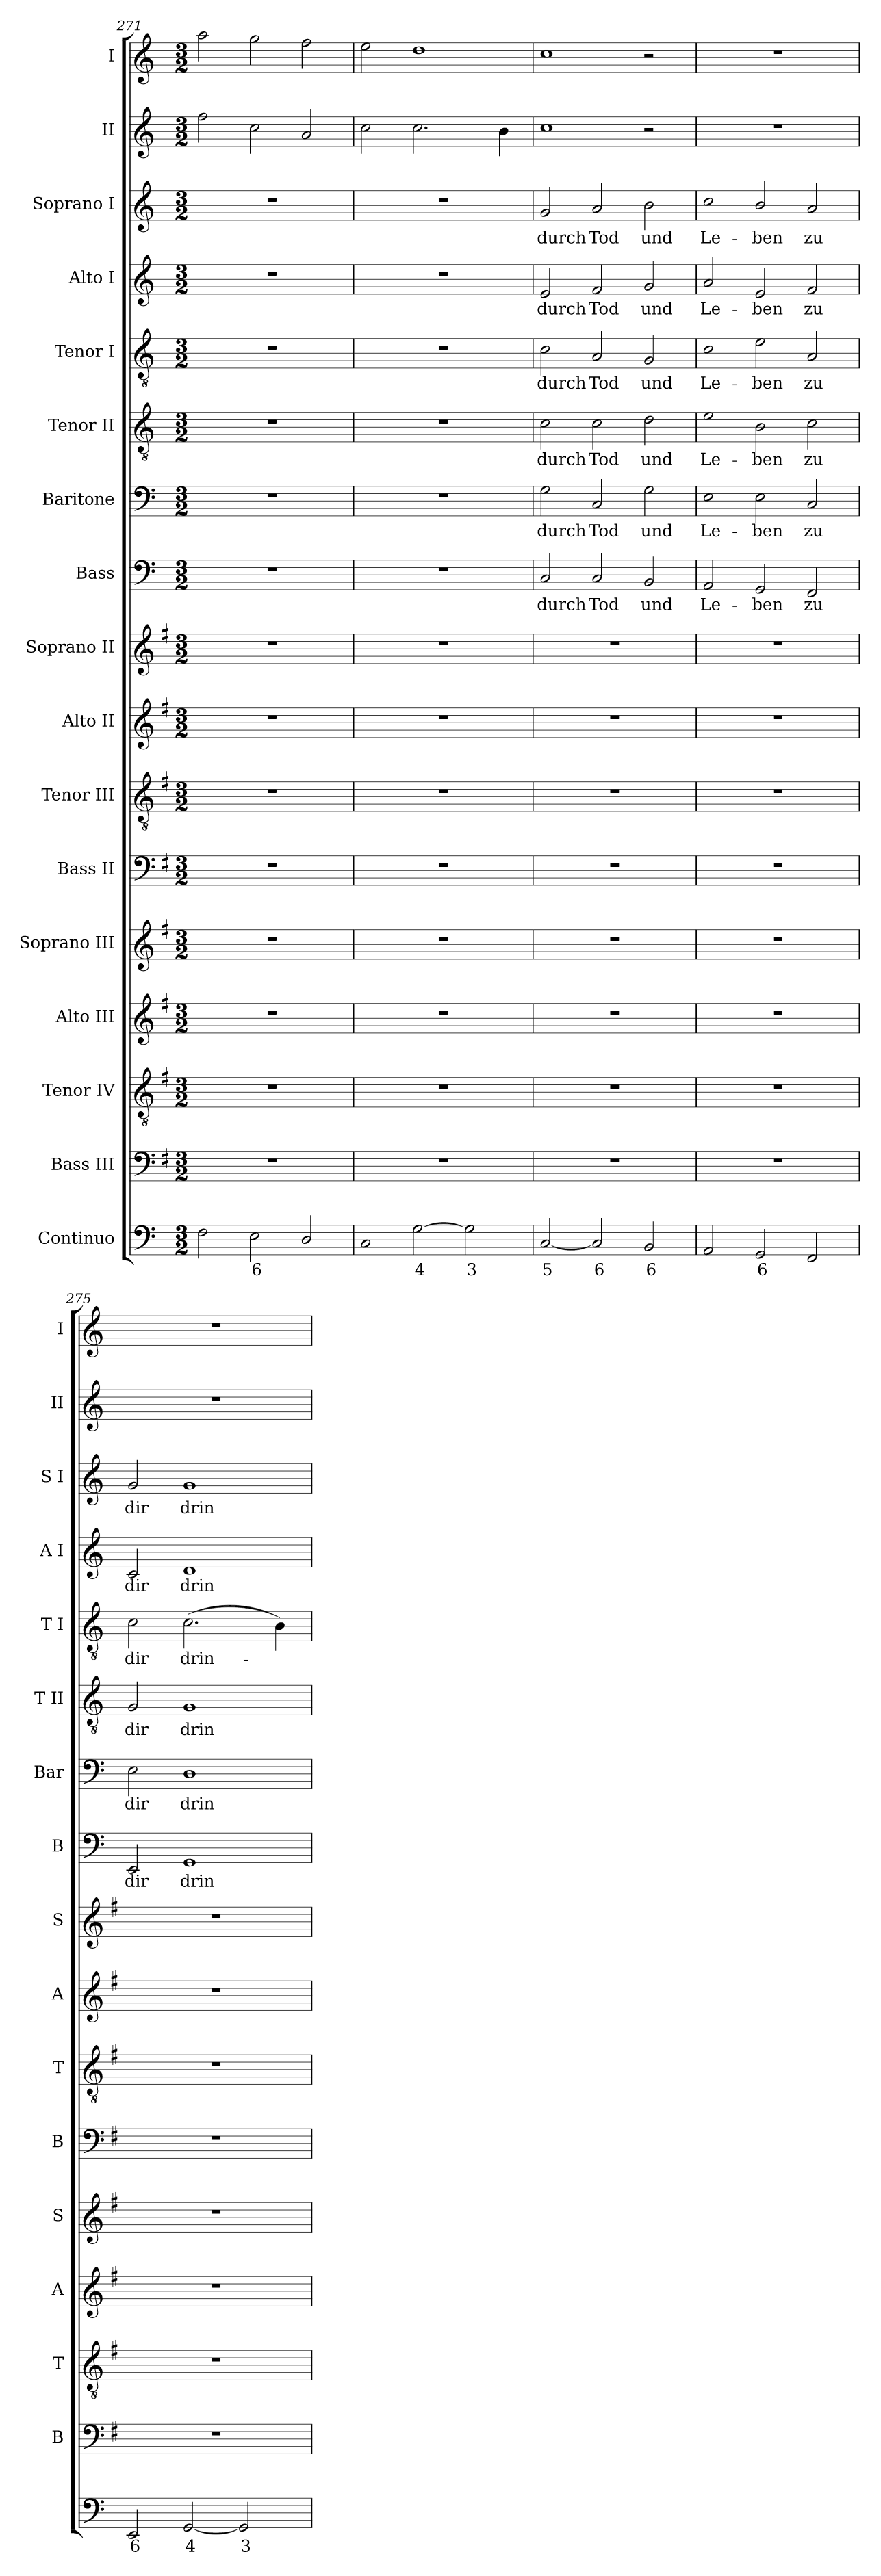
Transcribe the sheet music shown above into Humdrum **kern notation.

**kern	**text	**kern	**kern	**kern	**kern	**kern	**kern	**kern	**kern	**kern	**text	**kern	**text	**kern	**text	**kern	**text	**kern	**text	**kern	**text	**kern	**kern
*part17	*part17	*part16	*part15	*part14	*part13	*part12	*part11	*part10	*part9	*part8	*part8	*part7	*part7	*part6	*part6	*part5	*part5	*part4	*part4	*part3	*part3	*part2	*part1
*staff17	*staff17	*staff16	*staff15	*staff14	*staff13	*staff12	*staff11	*staff10	*staff9	*staff8	*staff8	*staff7	*staff7	*staff6	*staff6	*staff5	*staff5	*staff4	*staff4	*staff3	*staff3	*staff2	*staff1
*I"Continuo	*	*I"Bass III	*I"Tenor IV	*I"Alto III	*I"Soprano III	*I"Bass II	*I"Tenor III	*I"Alto II	*I"Soprano II	*I"Bass	*	*I"Baritone	*	*I"Tenor II	*	*I"Tenor I	*	*I"Alto I	*	*I"Soprano I	*	*I"II	*I"I
*	*	*I'B	*I'T	*I'A	*I'S	*I'B	*I'T	*I'A	*I'S	*I'B	*	*I'Bar	*	*I'T II	*	*I'T I	*	*I'A I	*	*I'S I	*	*I'II	*I'I
*clefF4	*	*clefF4	*clefGv2	*clefG2	*clefG2	*clefF4	*clefGv2	*clefG2	*clefG2	*clefF4	*	*clefF4	*	*clefGv2	*	*clefGv2	*	*clefG2	*	*clefG2	*	*clefG2	*clefG2
*	*	*ITrd4c7	*ITrd4c7	*ITrd4c7	*ITrd4c7	*ITrd4c7	*ITrd4c7	*ITrd4c7	*ITrd4c7	*	*	*	*	*	*	*	*	*	*	*	*	*	*
*k[]	*	*k[]	*k[]	*k[]	*k[]	*k[]	*k[]	*k[]	*k[]	*k[]	*	*k[]	*	*k[]	*	*k[]	*	*k[]	*	*k[]	*	*k[]	*k[]
*C:	*	*C:	*C:	*C:	*C:	*C:	*C:	*C:	*C:	*C:	*	*C:	*	*C:	*	*C:	*	*C:	*	*C:	*	*C:	*C:
*M3/2	*	*M3/2	*M3/2	*M3/2	*M3/2	*M3/2	*M3/2	*M3/2	*M3/2	*M3/2	*	*M3/2	*	*M3/2	*	*M3/2	*	*M3/2	*	*M3/2	*	*M3/2	*M3/2
=271	=271	=271	=271	=271	=271	=271	=271	=271	=271	=271	=271	=271	=271	=271	=271	=271	=271	=271	=271	=271	=271	=271	=271
!	!	!LO:N:vis=1	!LO:N:vis=1	!LO:N:vis=1	!LO:N:vis=1	!LO:N:vis=1	!LO:N:vis=1	!LO:N:vis=1	!LO:N:vis=1	!LO:N:vis=1	!	!LO:N:vis=1	!	!LO:N:vis=1	!	!LO:N:vis=1	!	!LO:N:vis=1	!	!LO:N:vis=1	!	!	!
2F	.	1.r	1.r	1.r	1.r	1.r	1.r	1.r	1.r	1.r	.	1.r	.	1.r	.	1.r	.	1.r	.	1.r	.	2ff	2aa
!	!LO:LY:b	!	!	!	!	!	!	!	!	!	!	!	!	!	!	!	!	!	!	!	!	!	!
2E	6	.	.	.	.	.	.	.	.	.	.	.	.	.	.	.	.	.	.	.	.	2cc	2gg
2D/	.	.	.	.	.	.	.	.	.	.	.	.	.	.	.	.	.	.	.	.	.	2a	2ff
=272	=272	=272	=272	=272	=272	=272	=272	=272	=272	=272	=272	=272	=272	=272	=272	=272	=272	=272	=272	=272	=272	=272	=272
!	!	!LO:N:vis=1	!LO:N:vis=1	!LO:N:vis=1	!LO:N:vis=1	!LO:N:vis=1	!LO:N:vis=1	!LO:N:vis=1	!LO:N:vis=1	!LO:N:vis=1	!	!LO:N:vis=1	!	!LO:N:vis=1	!	!LO:N:vis=1	!	!LO:N:vis=1	!	!LO:N:vis=1	!	!	!
2C	.	1.r	1.r	1.r	1.r	1.r	1.r	1.r	1.r	1.r	.	1.r	.	1.r	.	1.r	.	1.r	.	1.r	.	2cc	2ee
!	!LO:LY:b	!	!	!	!	!	!	!	!	!	!	!	!	!	!	!	!	!	!	!	!	!	!
[2G	4	.	.	.	.	.	.	.	.	.	.	.	.	.	.	.	.	.	.	.	.	2.cc	1dd
!	!LO:LY:b	!	!	!	!	!	!	!	!	!	!	!	!	!	!	!	!	!	!	!	!	!	!
2G]	3	.	.	.	.	.	.	.	.	.	.	.	.	.	.	.	.	.	.	.	.	.	.
.	.	.	.	.	.	.	.	.	.	.	.	.	.	.	.	.	.	.	.	.	.	4b	.
=273	=273	=273	=273	=273	=273	=273	=273	=273	=273	=273	=273	=273	=273	=273	=273	=273	=273	=273	=273	=273	=273	=273	=273
!	!LO:LY:b	!LO:N:vis=1	!LO:N:vis=1	!LO:N:vis=1	!LO:N:vis=1	!LO:N:vis=1	!LO:N:vis=1	!LO:N:vis=1	!LO:N:vis=1	!	!LO:LY:b	!	!LO:LY:b	!	!LO:LY:b	!	!LO:LY:b	!	!LO:LY:b	!	!LO:LY:b	!	!
[2C	5	1.r	1.r	1.r	1.r	1.r	1.r	1.r	1.r	2C	durch	2G	durch	2c	durch	2c	durch	2e	durch	2g	durch	1cc	1cc
!	!LO:LY:b	!	!	!	!	!	!	!	!	!	!LO:LY:b	!	!LO:LY:b	!	!LO:LY:b	!	!LO:LY:b	!	!LO:LY:b	!	!LO:LY:b	!	!
2C]	6	.	.	.	.	.	.	.	.	2C	Tod	2C	Tod	2c	Tod	2A	Tod	2f	Tod	2a	Tod	.	.
!	!LO:LY:b	!	!	!	!	!	!	!	!	!	!LO:LY:b	!	!LO:LY:b	!	!LO:LY:b	!	!LO:LY:b	!	!LO:LY:b	!	!LO:LY:b	!	!
2BB	6	.	.	.	.	.	.	.	.	2BB	und	2G	und	2d	und	2G	und	2g	und	2b	und	2r	2r
=274	=274	=274	=274	=274	=274	=274	=274	=274	=274	=274	=274	=274	=274	=274	=274	=274	=274	=274	=274	=274	=274	=274	=274
!	!	!LO:N:vis=1	!LO:N:vis=1	!LO:N:vis=1	!LO:N:vis=1	!LO:N:vis=1	!LO:N:vis=1	!LO:N:vis=1	!LO:N:vis=1	!	!LO:LY:b	!	!LO:LY:b	!	!LO:LY:b	!	!LO:LY:b	!	!LO:LY:b	!	!LO:LY:b	!LO:N:vis=1	!LO:N:vis=1
2AA	.	1.r	1.r	1.r	1.r	1.r	1.r	1.r	1.r	2AA	Le-	2E	Le-	2e	Le-	2c	Le-	2a	Le-	2cc	Le-	1.r	1.r
!	!LO:LY:b	!	!	!	!	!	!	!	!	!	!LO:LY:b	!	!LO:LY:b	!	!LO:LY:b	!	!LO:LY:b	!	!LO:LY:b	!	!LO:LY:b	!	!
2GG	6	.	.	.	.	.	.	.	.	2GG	-ben	2E	-ben	2B	-ben	2e	-ben	2e	-ben	2b/	-ben	.	.
!	!	!	!	!	!	!	!	!	!	!	!LO:LY:b	!	!LO:LY:b	!	!LO:LY:b	!	!LO:LY:b	!	!LO:LY:b	!	!LO:LY:b	!	!
2FF	.	.	.	.	.	.	.	.	.	2FF	zu	2C	zu	2c	zu	2A	zu	2f	zu	2a	zu	.	.
=275	=275	=275	=275	=275	=275	=275	=275	=275	=275	=275	=275	=275	=275	=275	=275	=275	=275	=275	=275	=275	=275	=275	=275
!	!LO:LY:b	!LO:N:vis=1	!LO:N:vis=1	!LO:N:vis=1	!LO:N:vis=1	!LO:N:vis=1	!LO:N:vis=1	!LO:N:vis=1	!LO:N:vis=1	!	!LO:LY:b	!	!LO:LY:b	!	!LO:LY:b	!	!LO:LY:b	!	!LO:LY:b	!	!LO:LY:b	!LO:N:vis=1	!LO:N:vis=1
2EE	6	1.r	1.r	1.r	1.r	1.r	1.r	1.r	1.r	2EE	dir	2E	dir	2G	dir	2c	dir	2c	dir	2g	dir	1.r	1.r
!	!LO:LY:b	!	!	!	!	!	!	!	!	!	!LO:LY:b	!	!LO:LY:b	!	!LO:LY:b	!	!LO:LY:b	!	!LO:LY:b	!	!LO:LY:b	!	!
[2GG	4	.	.	.	.	.	.	.	.	1GG	drin-	1D	drin-	1G	drin-	(>2.c	drin-	1d	drin-	1g	drin-	.	.
!	!LO:LY:b	!	!	!	!	!	!	!	!	!	!	!	!	!	!	!	!	!	!	!	!	!	!
2GG]	3	.	.	.	.	.	.	.	.	.	.	.	.	.	.	.	.	.	.	.	.	.	.
.	.	.	.	.	.	.	.	.	.	.	.	.	.	.	.	4B)	.	.	.	.	.	.	.
=	=	=	=	=	=	=	=	=	=	=	=	=	=	=	=	=	=	=	=	=	=	=	=
*-	*-	*-	*-	*-	*-	*-	*-	*-	*-	*-	*-	*-	*-	*-	*-	*-	*-	*-	*-	*-	*-	*-	*-
